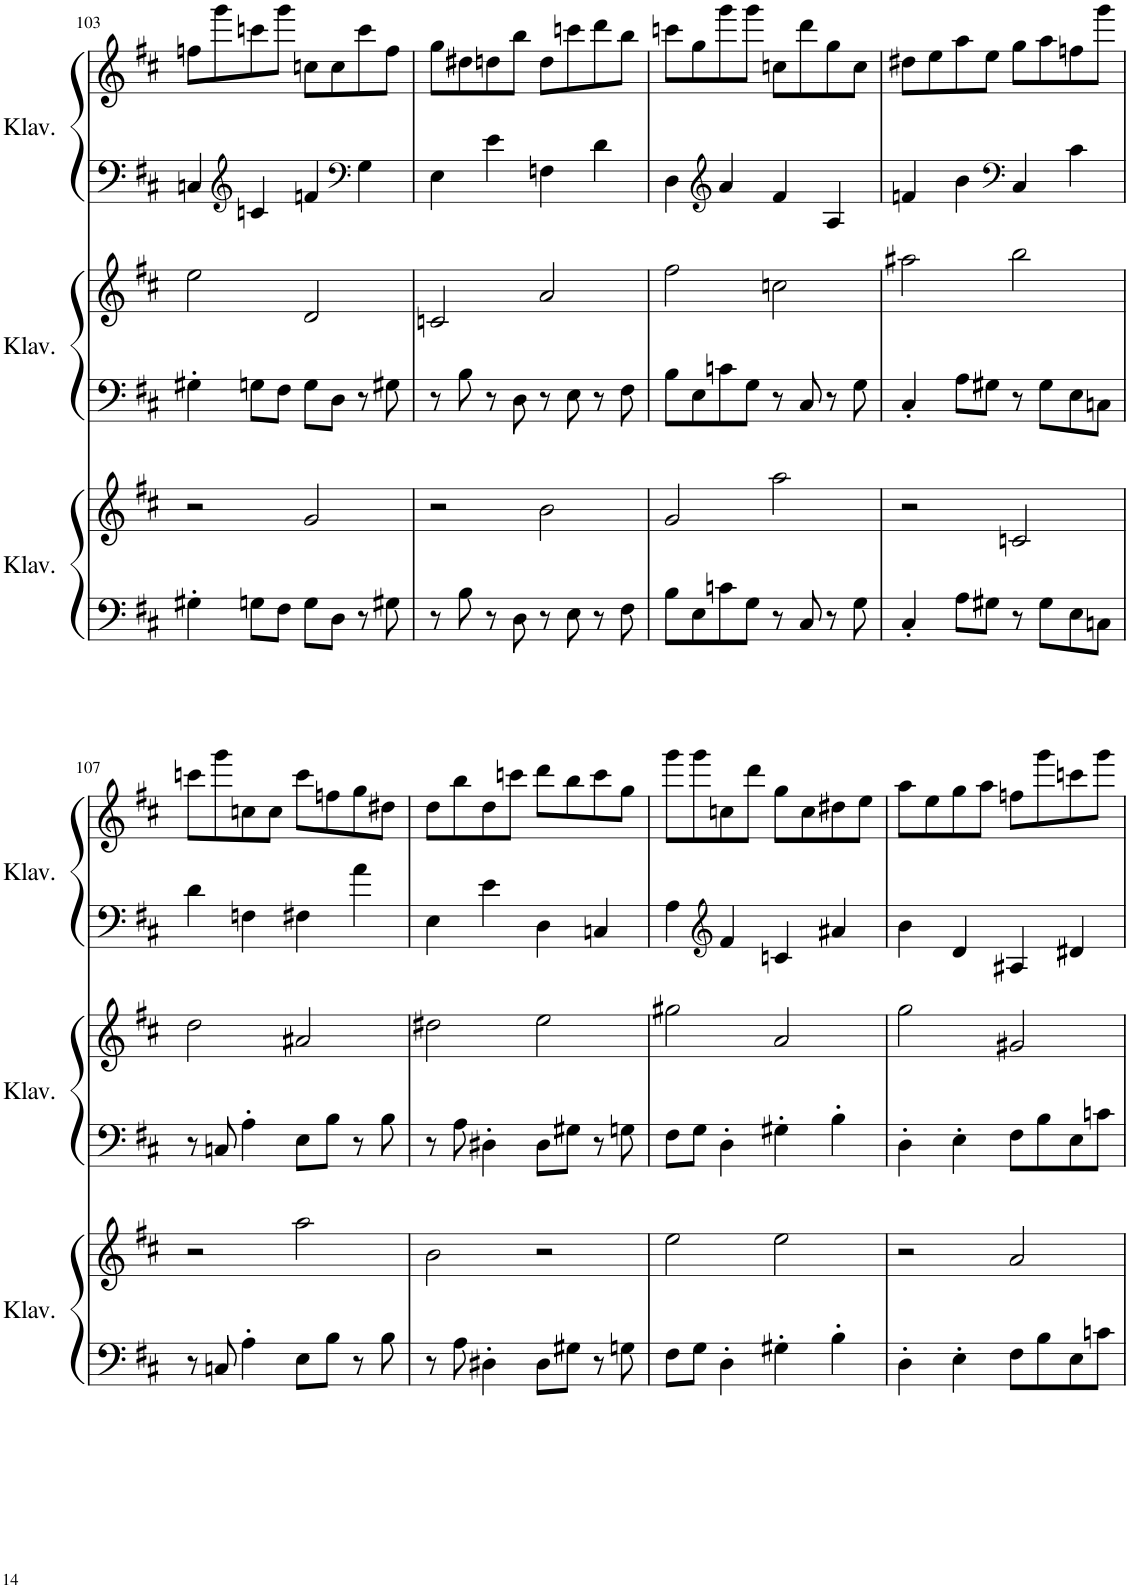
**kern	**kern	**kern	**kern	**kern	**kern
*part3	*part3	*part2	*part2	*part1	*part1
*staff6	*staff5	*staff4	*staff3	*staff2	*staff1
*I"Klavier	*	*I"Klavier	*	*I"Klavier	*
*I'Klav.	*	*I'Klav.	*	*I'Klav.	*
!!LO:PB:g=z
*clefG2	*clefG2	*clefG2	*clefG2	*clefF4	*clefG2
*k[f#c#]	*k[f#c#]	*k[f#c#]	*k[f#c#]	*k[f#c#]	*k[f#c#]
*M4/4	*M4/4	*M4/4	*M4/4	*M4/4	*M4/4
=103	=103	=103	=103	=103	=103
4G#X'\	2r	4G#X'\	2ee\	4Cn/	8ffn\L
.	.	.	.	.	8ggg\
*	*	*	*	*clefG2	*
8Gn\L	.	8Gn\L	.	4cn/	8cccn\
8F#\J	.	8F#\J	.	.	8ggg\J
8G\L	2g/	8G\L	2d/	4fn/	8ccn\L
8D\J	.	8D\J	.	.	8cc\
*	*	*	*	*clefF4	*
8r	.	8r	.	4G\	8ccc\
8G#X\	.	8G#X\	.	.	8ff\J
=104	=104	=104	=104	=104	=104
8r	2r	8r	2cn/	4E\	8gg\L
8B\	.	8B\	.	.	8dd#X\
8r	.	8r	.	4e\	8ddn\
8D\	.	8D\	.	.	8bb\J
8r	2b\	8r	2a/	4Fn\	8dd\L
8E\	.	8E\	.	.	8cccn\
8r	.	8r	.	4d\	8ddd\
8F#\	.	8F#\	.	.	8bb\J
=105	=105	=105	=105	=105	=105
8B\L	2g/	8B\L	2ff#\	4D\	8cccn\L
8E\	.	8E\	.	.	8gg\
*	*	*	*	*clefG2	*
8cn\	.	8cn\	.	4a/	8ggg\
8G\J	.	8G\J	.	.	8ggg\J
8r	2aa\	8r	2ccn\	4f#/	8ccn\L
8C#/	.	8C#/	.	.	8ddd\
8r	.	8r	.	4A/	8gg\
8G\	.	8G\	.	.	8cc\J
=106	=106	=106	=106	=106	=106
4C#'/	2r	4C#'/	2aa#X\	4fn/	8dd#X\L
.	.	.	.	.	8ee\
8A\L	.	8A\L	.	4b\	8aa\
8G#X\J	.	8G#X\J	.	.	8ee\J
*	*	*	*	*clefF4	*
8r	2cn/	8r	2bb\	4C#/	8gg\L
8G#\L	.	8G#\L	.	.	8aa\
8E\	.	8E\	.	4c#\	8ffn\
8Cn\J	.	8Cn\J	.	.	8ggg\J
!!LO:LB:g=z
=107	=107	=107	=107	=107	=107
8r	2r	8r	2dd\	4d\	8cccn\L
8Cn/	.	8Cn/	.	.	8ggg\
4A'\	.	4A'\	.	4Fn\	8ccn\
.	.	.	.	.	8cc\J
8E\L	2aa\	8E\L	2a#X/	4F#X\	8ccc\L
8B\J	.	8B\J	.	.	8ffn\
8r	.	8r	.	4a\	8gg\
8B\	.	8B\	.	.	8dd#X\J
=108	=108	=108	=108	=108	=108
8r	2b\	8r	2dd#X\	4E\	8dd\L
8A\	.	8A\	.	.	8bb\
4D#X'\	.	4D#X'\	.	4e\	8dd\
.	.	.	.	.	8cccn\J
8D#\L	2r	8D#\L	2ee\	4D\	8ddd\L
8G#X\J	.	8G#X\J	.	.	8bb\
8r	.	8r	.	4Cn/	8ccc\
8Gn\	.	8Gn\	.	.	8gg\J
=109	=109	=109	=109	=109	=109
8F#\L	2ee\	8F#\L	2gg#X\	4A\	8ggg\L
8G\J	.	8G\J	.	.	8ggg\
*	*	*	*	*clefG2	*
4D'\	.	4D'\	.	4f#/	8ccn\
.	.	.	.	.	8ddd\J
4G#X'\	2ee\	4G#X'\	2a/	4cn/	8gg\L
.	.	.	.	.	8cc\
4B'\	.	4B'\	.	4a#X/	8dd#X\
.	.	.	.	.	8ee\J
=110	=110	=110	=110	=110	=110
4D'\	2r	4D'\	2gg\	4b\	8aa\L
.	.	.	.	.	8ee\
4E'\	.	4E'\	.	4d/	8gg\
.	.	.	.	.	8aa\J
8F#\L	2a/	8F#\L	2g#X/	4A#X/	8ffn\L
8B\	.	8B\	.	.	8ggg\
8E\	.	8E\	.	4d#X/	8cccn\
8cn\J	.	8cn\J	.	.	8ggg\J
=	=	=	=	=	=
*-	*-	*-	*-	*-	*-
